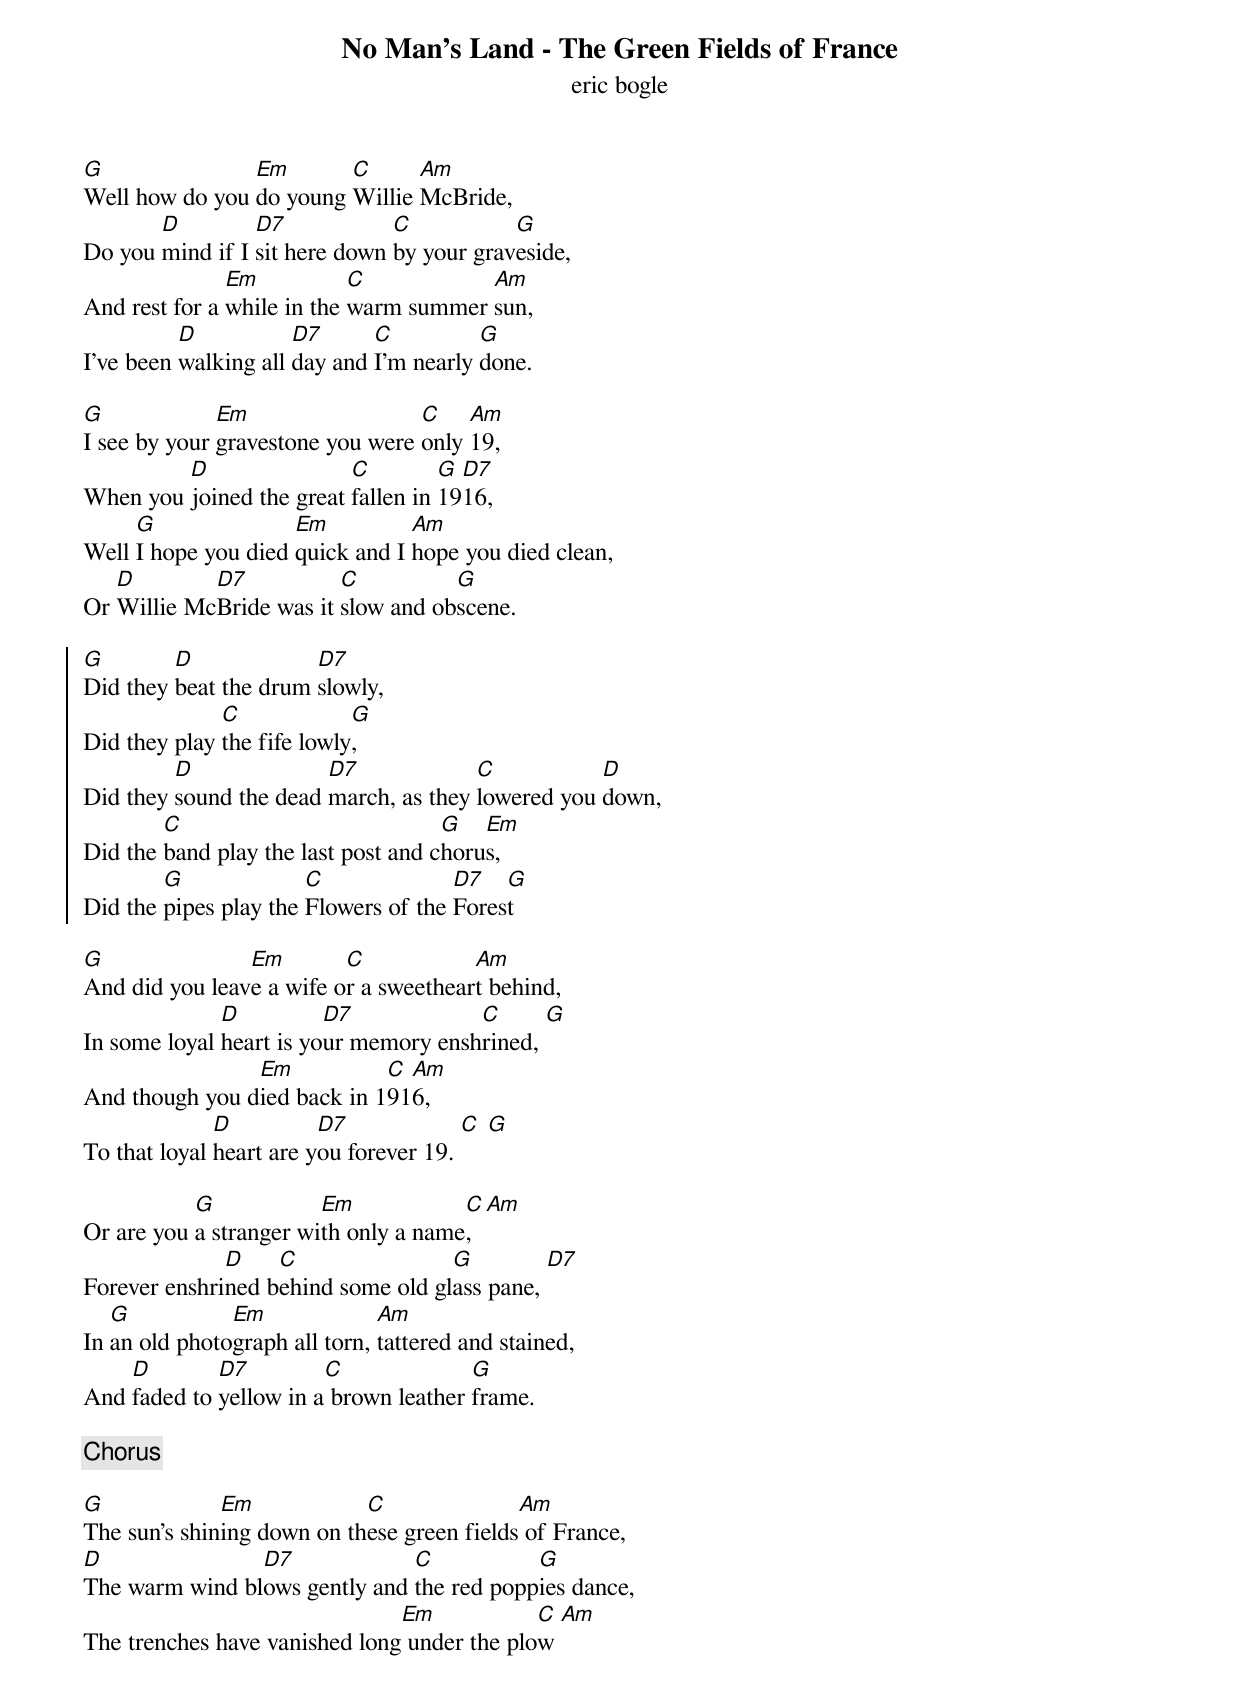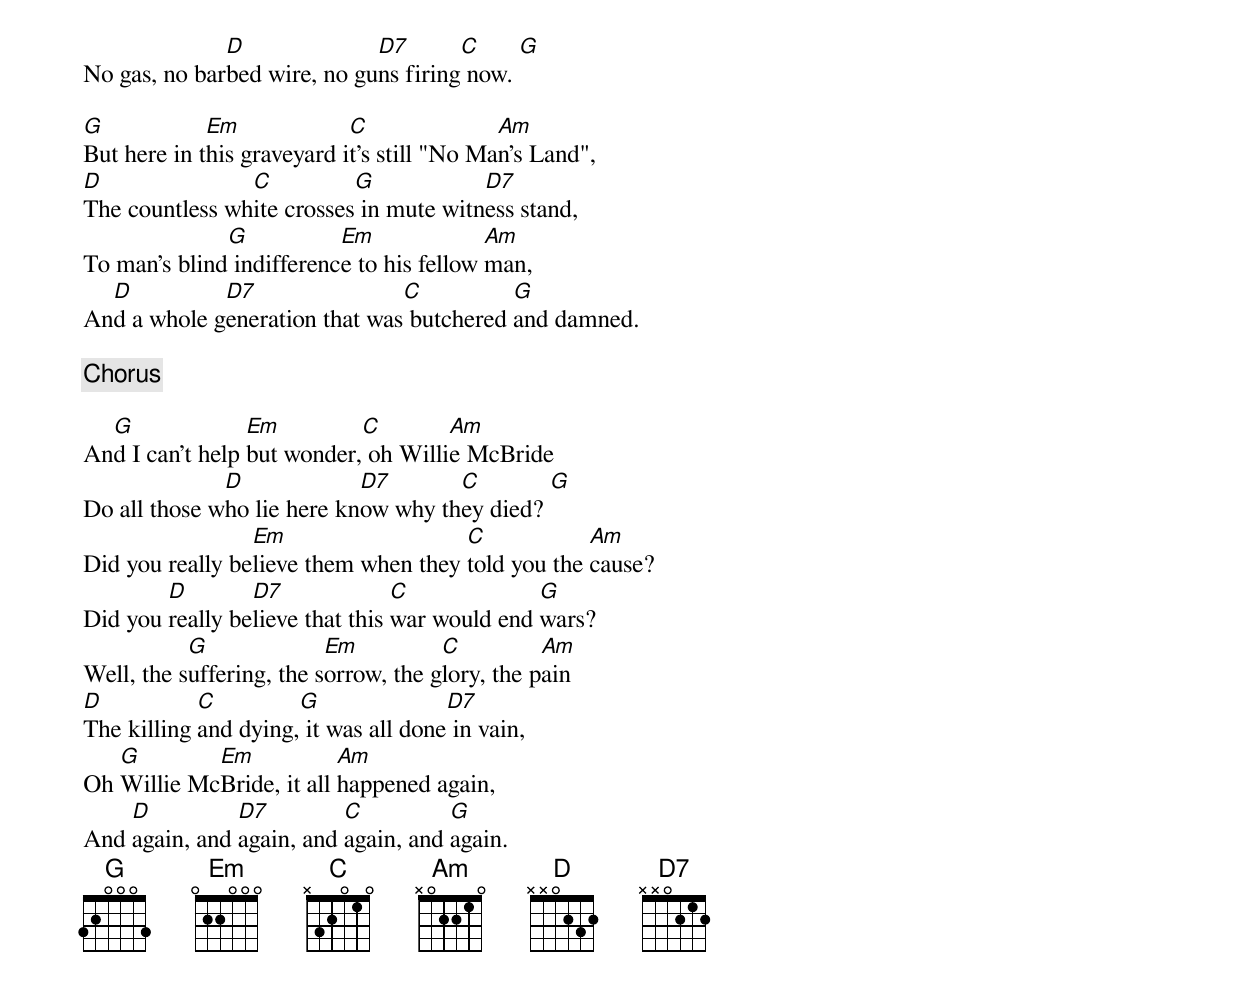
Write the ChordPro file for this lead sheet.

{title: No Man’s Land - The Green Fields of France}
{subtitle: eric bogle}

[G]Well how do you [Em]do young [C]Willie [Am]McBride,
Do you [D]mind if I [D7]sit here down [C]by your grav[G]eside,
And rest for a [Em]while in the [C]warm summer [Am]sun,
I've been [D]walking all [D7]day and [C]I'm nearly [G]done.

[G]I see by your [Em]gravestone you were [C]only [Am]19,
When you [D]joined the great [C]fallen in [G]19[D7]16,
Well [G]I hope you died [Em]quick and I [Am]hope you died clean,
Or [D]Willie Mc[D7]Bride was it [C]slow and ob[G]scene.

{soc}
[G]Did they [D]beat the drum [D7]slowly,
Did they play [C]the fife lowly[G],
Did they [D]sound the dead [D7]march, as they [C]lowered you [D]down,
Did the [C]band play the last post and c[G]horu[Em]s,
Did the [G]pipes play the [C]Flowers of the [D7]Fores[G]t
{eoc}

[G]And did you leav[Em]e a wife o[C]r a sweethear[Am]t behind,
In some loyal [D]heart is yo[D7]ur memory ensh[C]rined, [G]
And though you d[Em]ied back in 1[C]91[Am]6,
To that loyal [D]heart are y[D7]ou forever 19. [C] [G]

Or are you [G]a stranger wi[Em]th only a name[C], [Am]
Forever enshri[D]ned b[C]ehind some old gl[G]ass pane, [D7]
In [G]an old photo[Em]graph all torn, [Am]tattered and stained,
And [D]faded to [D7]yellow in a[C] brown leather [G]frame.

{c:Chorus}

[G]The sun's shin[Em]ing down on th[C]ese green fields[Am] of France,
[D]The warm wind bl[D7]ows gently and [C]the red popp[G]ies dance,
The trenches have vanished long[Em] under the plo[C]w [Am]
No gas, no bar[D]bed wire, no gu[D7]ns firing[C] now. [G]

[G]But here in t[Em]his graveyard i[C]t's still "No Ma[Am]n's Land",
[D]The countless wh[C]ite crosses[G] in mute witn[D7]ess stand,
To man's blind[G] indifferenc[Em]e to his fellow [Am]man,
An[D]d a whole g[D7]eneration that was[C] butchered [G]and damned.

{c:Chorus}

An[G]d I can't help [Em]but wonder,[C] oh Willi[Am]e McBride
Do all those w[D]ho lie here kn[D7]ow why th[C]ey died? [G]
Did you really be[Em]lieve them when they [C]told you the [Am]cause?
Did you [D]really be[D7]lieve that this [C]war would end [G]wars?
Well, the s[G]uffering, the s[Em]orrow, the g[C]lory, the p[Am]ain
[D]The killing [C]and dying,[G] it was all done[D7] in vain,
Oh [G]Willie Mc[Em]Bride, it all [Am]happened again,
And [D]again, and [D7]again, and [C]again, and [G]again.
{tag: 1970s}
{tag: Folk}
